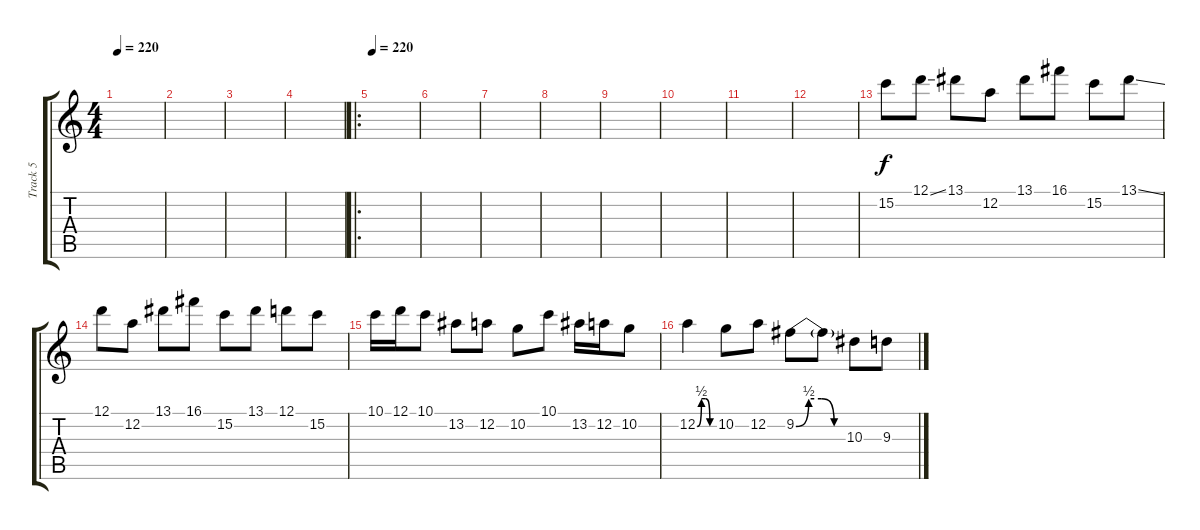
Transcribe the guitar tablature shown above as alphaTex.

\track ("Track 5" "Track 5") {instrument distortionguitar}
\staff {score tabs}
\tuning (D4 A3 F3 C3 G2 D2) {hide}
\ts (4 4)
\tempo 220
\clef g2
\ks c
|
|
|
|
\ro
\tempo 220
|
|
|
|
|
|
|
|
15.2.8 12.1{ss}.8 13.1.8 12.2.8 13.1.8 16.1.8 15.2.8 13.1{ss}.8 |
12.1.8 12.2.8 13.1.8 16.1.8 15.2.8 13.1.8 12.1.8 15.2.8 |
10.1.16 12.1.16 10.1.8 13.2.8 12.2.8 10.2.8 10.1.8 13.2.16 12.2.16 10.2.8 |
12.2{be (custom 0 0 15 2 30 2 45 0 60 0)}.4 10.2.8 12.2.8 9.2{be (custom 0 0 15 2 30 2 45 0 60 0)}.8 9.2{t}.8 10.3.8 9.3.8
